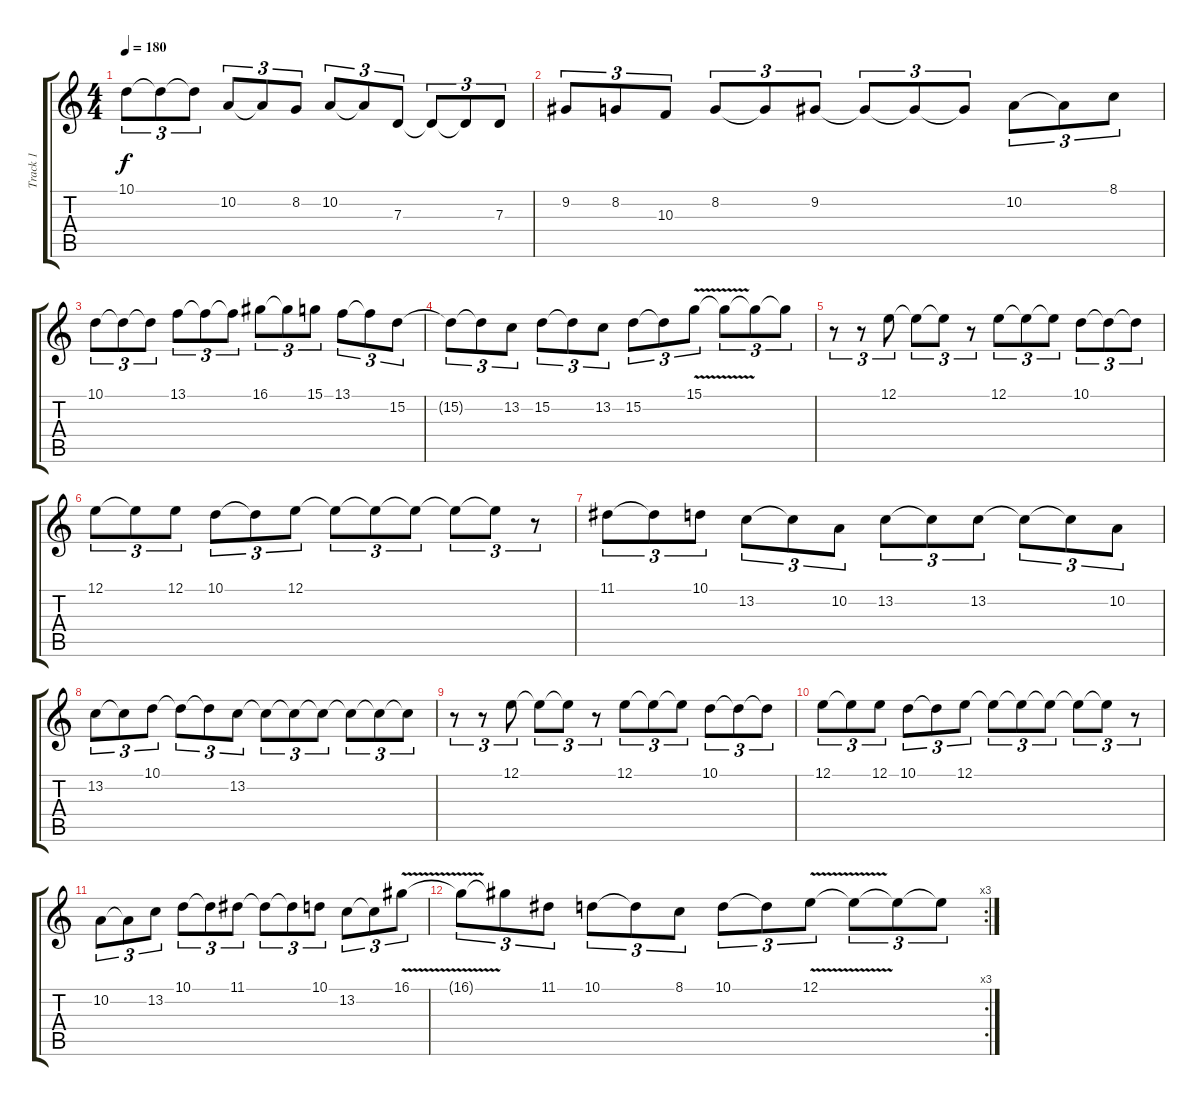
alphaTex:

\track ("Track 1" "Track 1") {instrument lead5charang}
\staff {score tabs}
\tuning (E4 B3 G3 D3 A2 E2) {hide}
\ts (4 4)
\tempo 180
\clef g2
\ks c
10.1.8{tu (3 2) dy f} 10.1{t}.8{tu (3 2)} 10.1{t}.8{tu (3 2)} 10.2.8{tu (3 2)} 10.2{t}.8{tu (3 2)} 8.2.8{tu (3 2)} 10.2.8{tu (3 2)} 10.2{t}.8{tu (3 2)} 7.3.8{tu (3 2)} 7.3{t}.8{tu (3 2)} 7.3{t}.8{tu (3 2)} 7.3.8{tu (3 2)} |
9.2.8{tu (3 2)} 8.2.8{tu (3 2)} 10.3.8{tu (3 2)} 8.2.8{tu (3 2)} 8.2{t}.8{tu (3 2)} 9.2.8{tu (3 2)} 9.2{t}.8{tu (3 2)} 9.2{t}.8{tu (3 2)} 9.2{t}.8{tu (3 2)} 10.2.8{tu (3 2)} 10.2{t}.8{tu (3 2)} 8.1.8{tu (3 2)} |
10.1.8{tu (3 2)} 10.1{t}.8{tu (3 2)} 10.1{t}.8{tu (3 2)} 13.1.8{tu (3 2)} 13.1{t}.8{tu (3 2)} 13.1{t}.8{tu (3 2)} 16.1.8{tu (3 2)} 16.1{t}.8{tu (3 2)} 15.1.8{tu (3 2)} 13.1.8{tu (3 2)} 13.1{t}.8{tu (3 2)} 15.2.8{tu (3 2)} |
15.2{t}.8{tu (3 2)} 15.2{t}.8{tu (3 2)} 13.2.8{tu (3 2)} 15.2.8{tu (3 2)} 15.2{t}.8{tu (3 2)} 13.2.8{tu (3 2)} 15.2.8{tu (3 2)} 15.2{t}.8{tu (3 2)} 15.1{v}.8{tu (3 2)} 15.1{t}.8{tu (3 2)} 15.1{t}.8{tu (3 2)} 15.1{t}.8{tu (3 2)} |
r.8{tu (3 2)} r.8{tu (3 2)} 12.1.8{tu (3 2)} 12.1{t}.8{tu (3 2)} 12.1{t}.8{tu (3 2)} r.8{tu (3 2)} 12.1.8{tu (3 2)} 12.1{t}.8{tu (3 2)} 12.1{t}.8{tu (3 2)} 10.1.8{tu (3 2)} 10.1{t}.8{tu (3 2)} 10.1{t}.8{tu (3 2)} |
12.1.8{tu (3 2)} 12.1{t}.8{tu (3 2)} 12.1.8{tu (3 2)} 10.1.8{tu (3 2)} 10.1{t}.8{tu (3 2)} 12.1.8{tu (3 2)} 12.1{t}.8{tu (3 2)} 12.1{t}.8{tu (3 2)} 12.1{t}.8{tu (3 2)} 12.1{t}.8{tu (3 2)} 12.1{t}.8{tu (3 2)} r.8{tu (3 2)} |
11.1.8{tu (3 2)} 11.1{t}.8{tu (3 2)} 10.1.8{tu (3 2)} 13.2.8{tu (3 2)} 13.2{t}.8{tu (3 2)} 10.2.8{tu (3 2)} 13.2.8{tu (3 2)} 13.2{t}.8{tu (3 2)} 13.2.8{tu (3 2)} 13.2{t}.8{tu (3 2)} 13.2{t}.8{tu (3 2)} 10.2.8{tu (3 2)} |
13.2.8{tu (3 2)} 13.2{t}.8{tu (3 2)} 10.1.8{tu (3 2)} 10.1{t}.8{tu (3 2)} 10.1{t}.8{tu (3 2)} 13.2.8{tu (3 2)} 13.2{t}.8{tu (3 2)} 13.2{t}.8{tu (3 2)} 13.2{t}.8{tu (3 2)} 13.2{t}.8{tu (3 2)} 13.2{t}.8{tu (3 2)} 13.2{t}.8{tu (3 2)} |
r.8{tu (3 2)} r.8{tu (3 2)} 12.1.8{tu (3 2)} 12.1{t}.8{tu (3 2)} 12.1{t}.8{tu (3 2)} r.8{tu (3 2)} 12.1.8{tu (3 2)} 12.1{t}.8{tu (3 2)} 12.1{t}.8{tu (3 2)} 10.1.8{tu (3 2)} 10.1{t}.8{tu (3 2)} 10.1{t}.8{tu (3 2)} |
12.1.8{tu (3 2)} 12.1{t}.8{tu (3 2)} 12.1.8{tu (3 2)} 10.1.8{tu (3 2)} 10.1{t}.8{tu (3 2)} 12.1.8{tu (3 2)} 12.1{t}.8{tu (3 2)} 12.1{t}.8{tu (3 2)} 12.1{t}.8{tu (3 2)} 12.1{t}.8{tu (3 2)} 12.1{t}.8{tu (3 2)} r.8{tu (3 2)} |
10.2.8{tu (3 2)} 10.2{t}.8{tu (3 2)} 13.2.8{tu (3 2)} 10.1.8{tu (3 2)} 10.1{t}.8{tu (3 2)} 11.1.8{tu (3 2)} 11.1{t}.8{tu (3 2)} 11.1{t}.8{tu (3 2)} 10.1.8{tu (3 2)} 13.2.8{tu (3 2)} 13.2{t}.8{tu (3 2)} 16.1{v}.8{tu (3 2)} |
\rc 3
16.1{t}.8{tu (3 2)} 16.1{t}.8{tu (3 2)} 11.1.8{tu (3 2)} 10.1.8{tu (3 2)} 10.1{t}.8{tu (3 2)} 8.1.8{tu (3 2)} 10.1.8{tu (3 2)} 10.1{t}.8{tu (3 2)} 12.1{v}.8{tu (3 2)} 12.1{t}.8{tu (3 2)} 12.1{t}.8{tu (3 2)} 12.1{t}.8{tu (3 2)}
